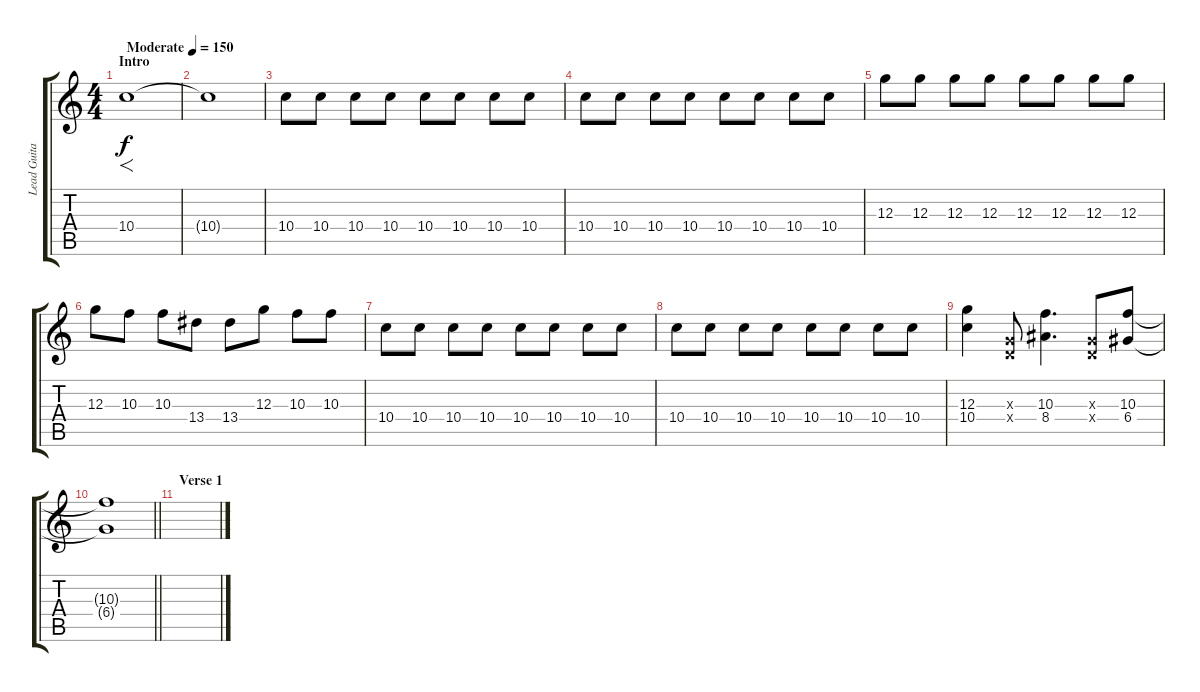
\track ("Lead Guitar" "Lead Guita") {instrument distortionguitar}
\staff {score tabs}
\tuning (E4 B3 G3 D3 A2 E2) {hide}
\ts (4 4)
\section ("" "Intro")
\tempo (150 "Moderate")
\clef g2
\ks c
10.4.1{f dy f instrument distortionguitar} |
10.4{t}.1 |
10.4.8 10.4.8 10.4.8 10.4.8 10.4.8 10.4.8 10.4.8 10.4.8 |
10.4.8 10.4.8 10.4.8 10.4.8 10.4.8 10.4.8 10.4.8 10.4.8 |
12.3.8 12.3.8 12.3.8 12.3.8 12.3.8 12.3.8 12.3.8 12.3.8 |
12.3.8 10.3.8 10.3.8 13.4.8 13.4.8 12.3.8 10.3.8 10.3.8 |
10.4.8 10.4.8 10.4.8 10.4.8 10.4.8 10.4.8 10.4.8 10.4.8 |
10.4.8 10.4.8 10.4.8 10.4.8 10.4.8 10.4.8 10.4.8 10.4.8 |
(12.3 10.4).4 (0.3{x} 0.4{x}).8 (10.3 8.4).4{d} (0.3{x} 0.4{x}).8 (10.3 6.4).8 |
\barLineRight lightlight
(10.3{t} 6.4{t}).1 |
\section ("" "Verse 1")
